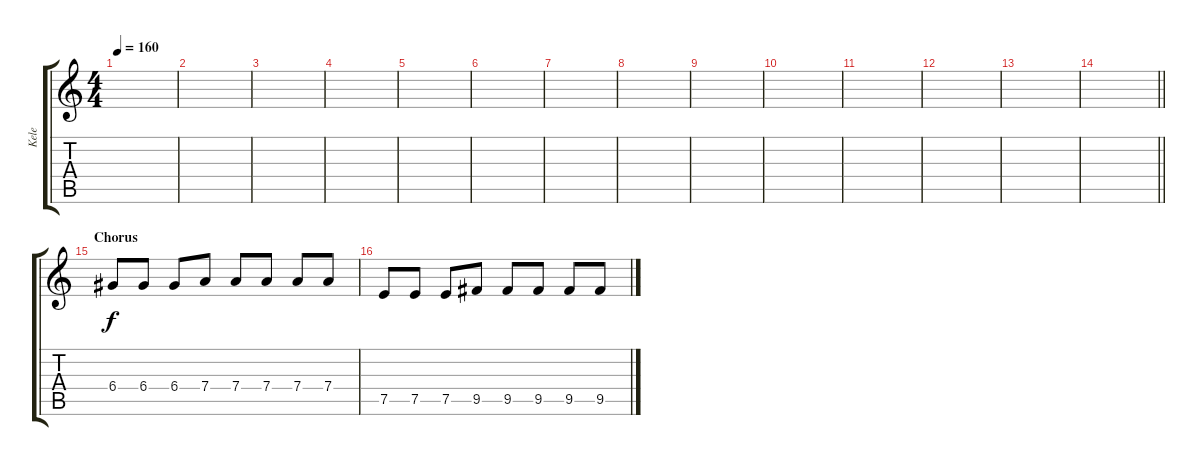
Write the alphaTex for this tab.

\track ("Kele" "Kele") {instrument overdrivenguitar}
\staff {score tabs}
\tuning (E4 B3 G3 D3 A2 E2) {hide}
\ts (4 4)
\tempo 160
\clef g2
\ks c
|
|
|
|
|
|
|
|
|
|
|
|
|
\barLineRight lightlight
|
\section ("" "Chorus")
6.4.8 6.4.8 6.4.8 7.4.8 7.4.8 7.4.8 7.4.8 7.4.8 |
7.5.8 7.5.8 7.5.8 9.5.8 9.5.8 9.5.8 9.5.8 9.5.8
